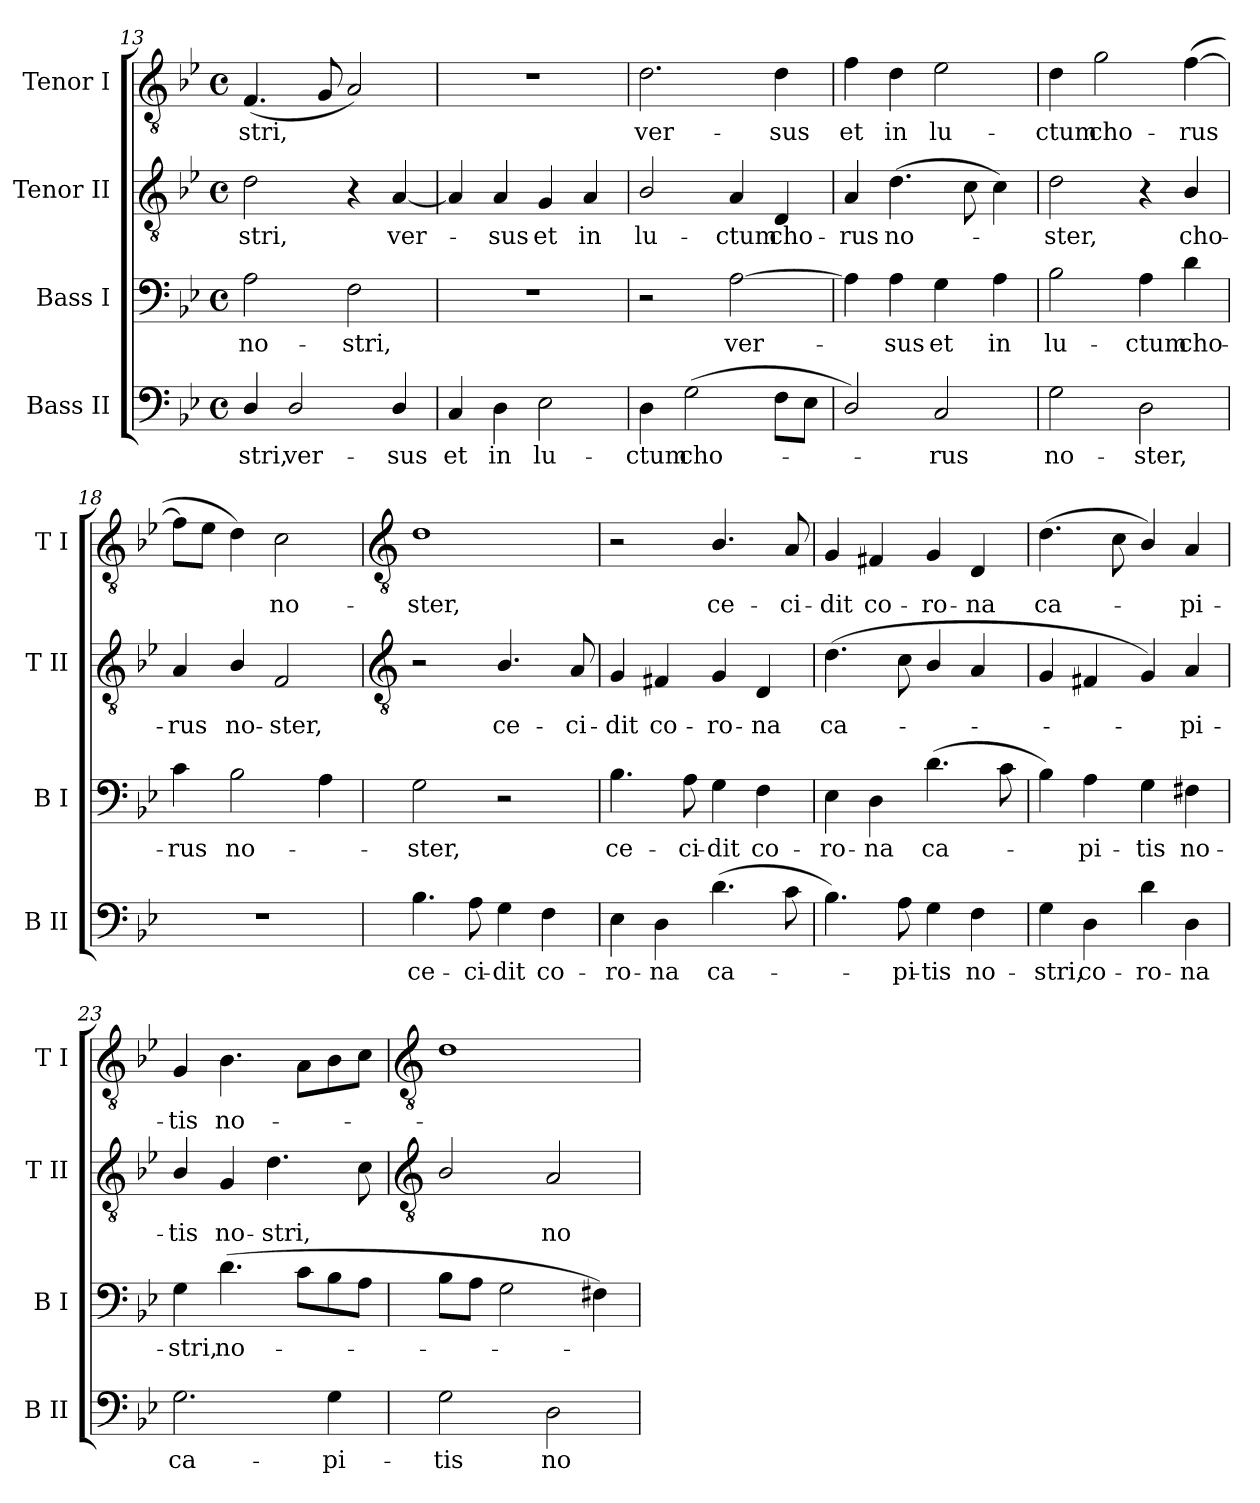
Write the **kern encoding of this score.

**kern	**text	**kern	**text	**kern	**text	**kern	**text
*part4	*part4	*part3	*part3	*part2	*part2	*part1	*part1
*staff4	*staff4	*staff3	*staff3	*staff2	*staff2	*staff1	*staff1
*I"Bass II	*	*I"Bass I	*	*I"Tenor II	*	*I"Tenor I	*
*I'B II	*	*I'B I	*	*I'T II	*	*I'T I	*
!!LO:LB:g=z
*clefF4	*	*clefF4	*	*clefGv2	*	*clefGv2	*
*k[b-e-]	*	*k[b-e-]	*	*k[b-e-]	*	*k[b-e-]	*
*B-:	*	*B-:	*	*B-:	*	*B-:	*
*M4/4	*	*M4/4	*	*M4/4	*	*M4/4	*
*met(c)	*	*met(c)	*	*met(c)	*	*met(c)	*
=13	=13	=13	=13	=13	=13	=13	=13
!	!LO:LY:b	!	!LO:LY:b	!	!LO:LY:b	!	!LO:LY:b
4D/	-stri,	2A	no-	2d	stri,	(<4.F	-stri,
!	!LO:LY:b	!	!	!	!	!	!
2D/	ver-	.	.	.	.	.	.
.	.	.	.	.	.	8G	.
!	!	!	!LO:LY:b	!	!	!	!
.	.	2F	-stri,	4r	.	2A)	.
!	!LO:LY:b	!	!	!	!LO:LY:b	!	!
4D/	-sus	.	.	[4A	ver-	.	.
=14	=14	=14	=14	=14	=14	=14	=14
!	!LO:LY:b	!	!	!	!	!	!
4C	et	1r	.	4A]	.	1r	.
!	!LO:LY:b	!	!	!	!LO:LY:b	!	!
4D	in	.	.	4A	sus	.	.
!	!LO:LY:b	!	!	!	!LO:LY:b	!	!
2E-	lu-	.	.	4G	et	.	.
!	!	!	!	!	!LO:LY:b	!	!
.	.	.	.	4A	in	.	.
=15	=15	=15	=15	=15	=15	=15	=15
!	!LO:LY:b	!	!	!	!LO:LY:b	!	!LO:LY:b
4D	-ctum	2r	.	2B-/	lu-	2.d	ver-
!	!LO:LY:b	!	!	!	!	!	!
(>2G	cho-	.	.	.	.	.	.
!	!	!	!LO:LY:b	!	!LO:LY:b	!	!
.	.	[2A	ver-	4A	-ctum	.	.
!	!	!	!	!	!LO:LY:b	!	!LO:LY:b
8FL	.	.	.	4D	cho-	4d	-sus
8E-J	.	.	.	.	.	.	.
=16	=16	=16	=16	=16	=16	=16	=16
!	!	!	!	!	!LO:LY:b	!	!LO:LY:b
2D/)	.	4A]	.	4A	-rus	4f	et
!	!	!	!LO:LY:b	!	!LO:LY:b	!	!LO:LY:b
.	.	4A	sus	(>4.d	no-	4d	in
!	!LO:LY:b	!	!LO:LY:b	!	!	!	!LO:LY:b
2C	rus	4G	et	.	.	2e-	lu-
.	.	.	.	8c	.	.	.
!	!	!	!LO:LY:b	!	!	!	!
.	.	4A	in	4c)	.	.	.
=17	=17	=17	=17	=17	=17	=17	=17
!	!LO:LY:b	!	!LO:LY:b	!	!LO:LY:b	!	!LO:LY:b
2G	no-	2B-	lu-	2d	ster,	4d	-ctum
!	!	!	!	!	!	!	!LO:LY:b
.	.	.	.	.	.	2g	cho-
!	!LO:LY:b	!	!LO:LY:b	!	!	!	!
2D	-ster,	4A	-ctum	4r	.	.	.
!	!	!	!LO:LY:b	!	!LO:LY:b	!	!LO:LY:b
.	.	4d	cho-	4B-/	cho-	(>[4f	-rus
=18	=18	=18	=18	=18	=18	=18	=18
!	!	!	!LO:LY:b	!	!LO:LY:b	!	!
1r	.	4c	-rus	4A	-rus	8fL]	.
.	.	.	.	.	.	8e-J	.
!	!	!	!LO:LY:b	!	!LO:LY:b	!	!
.	.	2B-	no-	4B-/	no-	4d)	.
!	!	!	!	!	!LO:LY:b	!	!LO:LY:b
.	.	.	.	2F	-ster,	2c	no-
.	.	4A)	.	.	.	.	.
!!LO:LB:g=z
=19	=19	=19	=19	=19	=19	=19	=19
*	*	*	*	*clefGv2	*	*clefGv2	*
!	!LO:LY:b	!	!LO:LY:b	!	!	!	!LO:LY:b
4.B-	ce-	2G	ster,	2r	.	1d	-ster,
!	!LO:LY:b	!	!	!	!	!	!
8A	-ci-	.	.	.	.	.	.
!	!LO:LY:b	!	!	!	!LO:LY:b	!	!
4G	-dit	2r	.	4.B-/	ce-	.	.
!	!LO:LY:b	!	!	!	!	!	!
4F	co-	.	.	.	.	.	.
!	!	!	!	!	!LO:LY:b	!	!
.	.	.	.	8A	-ci-	.	.
=20	=20	=20	=20	=20	=20	=20	=20
!	!LO:LY:b	!	!LO:LY:b	!	!LO:LY:b	!	!
4E-	-ro-	4.B-	ce-	4G	-dit	2r	.
!	!LO:LY:b	!	!	!	!LO:LY:b	!	!
4D	-na	.	.	4F#X	co-	.	.
!	!	!	!LO:LY:b	!	!	!	!
.	.	8A	-ci-	.	.	.	.
!	!LO:LY:b	!	!LO:LY:b	!	!LO:LY:b	!	!LO:LY:b
(>4.d	ca-	4G	-dit	4G	-ro-	4.B-/	ce-
!	!	!	!LO:LY:b	!	!LO:LY:b	!	!
.	.	4F	co-	4D	-na	.	.
!	!	!	!	!	!	!	!LO:LY:b
8c	.	.	.	.	.	8A	-ci-
=21	=21	=21	=21	=21	=21	=21	=21
!	!	!	!LO:LY:b	!	!LO:LY:b	!	!LO:LY:b
4.B-)	.	4E-	-ro-	(<4.d	ca-	4G	-dit
!	!	!	!LO:LY:b	!	!	!	!LO:LY:b
.	.	4D	-na	.	.	4F#X	co-
!	!LO:LY:b	!	!	!	!	!	!
8A	pi-	.	.	8c	.	.	.
!	!LO:LY:b	!	!LO:LY:b	!	!	!	!LO:LY:b
4G	-tis	(>4.d	ca-	4B-/	.	4G	-ro-
!	!LO:LY:b	!	!	!	!	!	!LO:LY:b
4F	no-	.	.	4A	.	4D	-na
.	.	8c	.	.	.	.	.
=22	=22	=22	=22	=22	=22	=22	=22
!	!LO:LY:b	!	!	!	!	!	!LO:LY:b
4G	-stri,	4B-)	.	4G	.	(>4.d	ca-
!	!LO:LY:b	!	!LO:LY:b	!	!	!	!
4D	co-	4A	pi-	4F#X	.	.	.
.	.	.	.	.	.	8c	.
!	!LO:LY:b	!	!LO:LY:b	!	!	!	!
4d	-ro-	4G	-tis	4G)	.	4B-/)	.
!	!LO:LY:b	!	!LO:LY:b	!	!LO:LY:b	!	!LO:LY:b
4D	-na	4F#X	no-	4A	pi-	4A	pi-
=23	=23	=23	=23	=23	=23	=23	=23
!	!LO:LY:b	!	!LO:LY:b	!	!LO:LY:b	!	!LO:LY:b
2.G	ca-	4G	-stri,	4B-/	-tis	4G	-tis
!	!	!	!LO:LY:b	!	!LO:LY:b	!	!LO:LY:b
.	.	(>4.d	no-	4G	no-	4.B-	no-
!	!	!	!	!	!LO:LY:b	!	!
.	.	.	.	(>4.d	-stri,	.	.
.	.	8cL	.	.	.	8AL	.
!	!LO:LY:b	!	!	!	!	!	!
4G	-pi-	8B-	.	.	.	8B-	.
.	.	8AJ	.	8c	.	8cJ	.
!!LO:LB:g=z
=24	=24	=24	=24	=24	=24	=24	=24
*	*	*	*	*clefGv2	*	*clefGv2	*
!	!LO:LY:b	!	!	!	!	!	!
2G	-tis	8B-L	.	2B-/	.	1d	.
.	.	8AJ	.	.	.	.	.
.	.	2G	.	.	.	.	.
!	!LO:LY:b	!	!	!	!LO:LY:b	!	!
2D	no-	.	.	2A	no-	.	.
.	.	4F#X)	.	.	.	.	.
=	=	=	=	=	=	=	=
*-	*-	*-	*-	*-	*-	*-	*-
